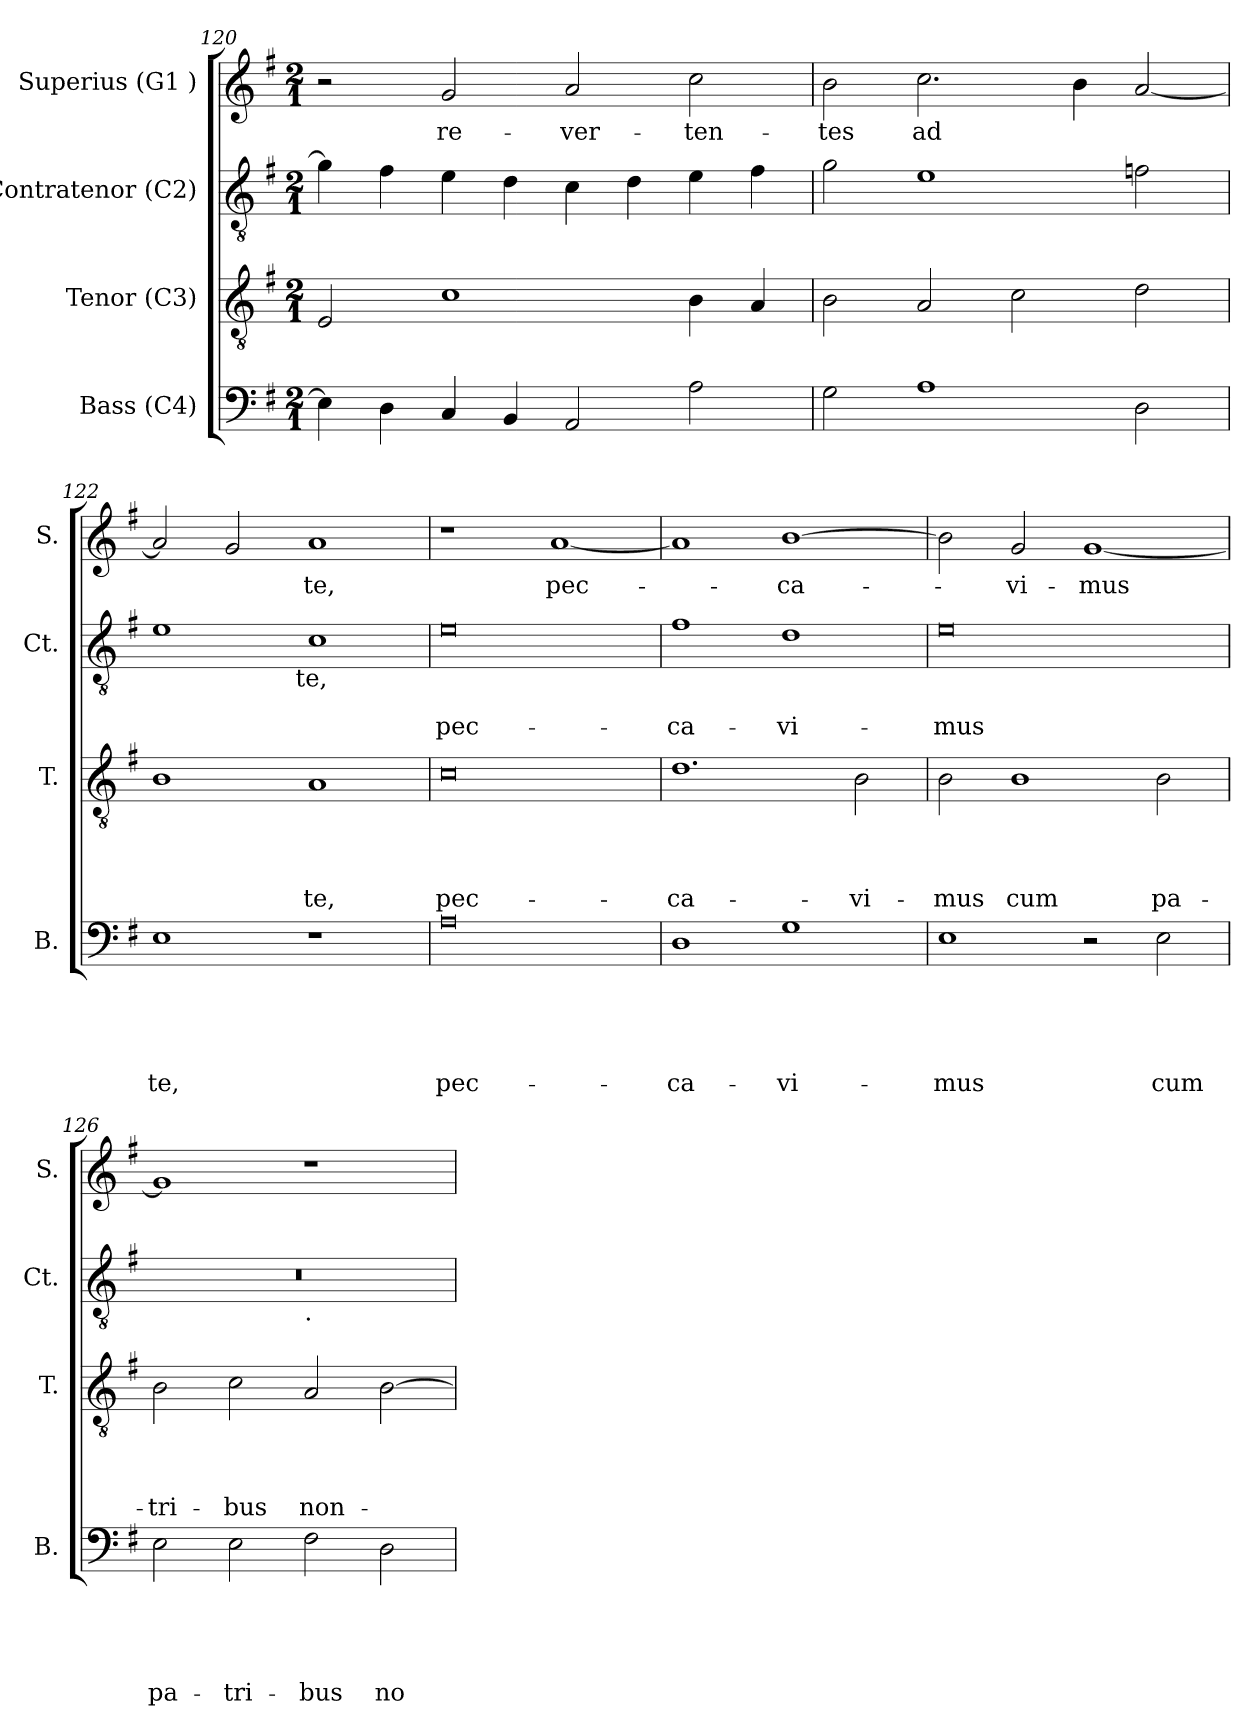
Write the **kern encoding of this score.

**kern	**text	**text	**text	**text	**text	**kern	**text	**text	**text	**text	**kern	**text	**text	**kern	**text
*part4	*part4	*part4	*part4	*part4	*part4	*part3	*part3	*part3	*part3	*part3	*part2	*part2	*part2	*part1	*part1
*staff4	*staff4	*staff4	*staff4	*staff4	*staff4	*staff3	*staff3	*staff3	*staff3	*staff3	*staff2	*staff2	*staff2	*staff1	*staff1
*I"Bass (C4)	*	*	*	*	*	*I"Tenor (C3)	*	*	*	*	*I"Contratenor (C2)	*	*	*I"Superius (G1 )	*
*I'B.	*	*	*	*	*	*I'T.	*	*	*	*	*I'Ct.	*	*	*I'S.	*
*clefF4	*	*	*	*	*	*clefGv2	*	*	*	*	*clefGv2	*	*	*clefG2	*
*k[f#]	*	*	*	*	*	*k[f#]	*	*	*	*	*k[f#]	*	*	*k[f#]	*
*G:	*	*	*	*	*	*G:	*	*	*	*	*G:	*	*	*G:	*
*M2/1	*	*	*	*	*	*M2/1	*	*	*	*	*M2/1	*	*	*M2/1	*
=120	=120	=120	=120	=120	=120	=120	=120	=120	=120	=120	=120	=120	=120	=120	=120
4E\]	.	.	.	.	.	2E/	.	.	.	.	4g\]	.	.	2r	.
4D\	.	.	.	.	.	.	.	.	.	.	4f#\	.	.	.	.
!	!	!	!	!	!	!	!	!	!	!	!	!	!	!	!LO:LY:b
4C/	.	.	.	.	.	1c	.	.	.	.	4e\	.	.	2g/	re-
4BB/	.	.	.	.	.	.	.	.	.	.	4d\	.	.	.	.
!	!	!	!	!	!	!	!	!	!	!	!	!	!	!	!LO:LY:b
2AA/	.	.	.	.	.	.	.	.	.	.	4c\	.	.	2a/	-ver-
.	.	.	.	.	.	.	.	.	.	.	4d\	.	.	.	.
!	!	!	!	!	!	!	!	!	!	!	!	!	!	!	!LO:LY:b
2A\	.	.	.	.	.	4B\	.	.	.	.	4e\	.	.	2cc\	-ten-
.	.	.	.	.	.	4A/	.	.	.	.	4f#\	.	.	.	.
!!LO:LB:g=z
=121	=121	=121	=121	=121	=121	=121	=121	=121	=121	=121	=121	=121	=121	=121	=121
!	!	!	!	!	!	!	!	!	!	!	!	!	!	!	!LO:LY:b
2G\	.	.	.	.	.	2B\	.	.	.	.	2g\	.	.	2b\	-tes
!	!	!	!	!	!	!	!	!	!	!	!	!	!	!	!LO:LY:b
1A	.	.	.	.	.	2A/	.	.	.	.	1e	.	.	2.cc\	ad
.	.	.	.	.	.	2c\	.	.	.	.	.	.	.	.	.
.	.	.	.	.	.	.	.	.	.	.	.	.	.	4b\	.
2D\	.	.	.	.	.	2d\	.	.	.	.	2f\	.	.	[<2a/	.
=122	=122	=122	=122	=122	=122	=122	=122	=122	=122	=122	=122	=122	=122	=122	=122
!	!	!	!	!	!LO:LY:b	!	!	!	!	!	!	!	!	!	!
*	*	*	*	*	*	*	*	*	*	*	*^	*	*	*	*
1E	.	.	.	.	te,	1B	.	.	.	.	1e	2ryy	.	.	2a/]	.
.	.	.	.	.	.	.	.	.	.	.	.	4...ryy	.	.	2g/	.
!	!	!	!	!	!	!	!	!	!	!	!	!LO:TX:b:t=te,	!	!	!	!
.	.	.	.	.	.	.	.	.	.	.	.	1ryy	.	.	.	.
!	!	!	!	!	!	!	!	!	!	!LO:LY:b	!	!	!	!	!	!LO:LY:b
1r	.	.	.	.	.	1A	.	.	.	te,	1c	.	.	.	1a	te,
.	.	.	.	.	.	.	.	.	.	.	.	32ryy	.	.	.	.
=123	=123	=123	=123	=123	=123	=123	=123	=123	=123	=123	=123	=123	=123	=123	=123	=123
!	!	!	!	!	!LO:LY:b	!	!	!	!	!LO:LY:b	!	!	!	!LO:LY:b	!	!
*	*	*	*	*	*	*	*	*	*	*	*v	*v	*	*	*	*
0A	.	.	.	.	pec-	0c	.	.	.	pec-	0e	.	pec-	1r	.
!	!	!	!	!	!	!	!	!	!	!	!	!	!	!	!LO:LY:b
.	.	.	.	.	.	.	.	.	.	.	.	.	.	[<1a	pec-
=124	=124	=124	=124	=124	=124	=124	=124	=124	=124	=124	=124	=124	=124	=124	=124
!	!	!	!	!	!LO:LY:b	!	!	!	!	!LO:LY:b	!	!	!LO:LY:b	!	!
1D	.	.	.	.	-ca-	1.d	.	.	.	-ca-	1f#	.	-ca-	1a]	.
!	!	!	!	!	!LO:LY:b	!	!	!	!	!	!	!	!LO:LY:b	!	!LO:LY:b
1G	.	.	.	.	-vi-	.	.	.	.	.	1d	.	-vi-	[>1b	-ca-
!	!	!	!	!	!	!	!	!	!	!LO:LY:b	!	!	!	!	!
.	.	.	.	.	.	2B\	.	.	.	-vi-	.	.	.	.	.
=125	=125	=125	=125	=125	=125	=125	=125	=125	=125	=125	=125	=125	=125	=125	=125
!	!	!	!	!	!LO:LY:b	!	!	!	!	!LO:LY:b	!	!	!LO:LY:b	!	!
1E	.	.	.	.	-mus	2B\	.	.	.	-mus	0e	.	-mus	2b\]	.
!	!	!	!	!	!	!	!	!	!	!LO:LY:b	!	!	!	!	!LO:LY:b
.	.	.	.	.	.	1B	.	.	.	cum	.	.	.	2g/	-vi-
!	!	!	!	!	!	!	!	!	!	!	!	!	!	!	!LO:LY:b
2r	.	.	.	.	.	.	.	.	.	.	.	.	.	[>1g	-mus
!	!	!	!	!	!LO:LY:b	!	!	!	!	!LO:LY:b	!	!	!	!	!
2E\	.	.	.	.	cum	2B\	.	.	.	pa-	.	.	.	.	.
!!LO:PB:g=z
=126	=126	=126	=126	=126	=126	=126	=126	=126	=126	=126	=126	=126	=126	=126	=126
!	!	!	!	!	!LO:LY:b	!	!	!	!	!LO:LY:b	!	!	!	!	!
*	*	*	*	*	*	*	*	*	*	*	*^	*	*	*	*
2E\	.	.	.	.	pa-	2B\	.	.	.	-tri-	0r	1ryy	.	.	1g]	.
!	!	!	!	!	!LO:LY:b	!	!	!	!	!LO:LY:b	!	!	!	!	!	!
2E\	.	.	.	.	-tri-	2c\	.	.	.	-bus	.	.	.	.	.	.
!	!	!	!	!	!	!	!	!	!	!	!	!LO:TX:b:t=.	!	!	!	!
!	!	!	!	!	!LO:LY:b	!	!	!	!	!LO:LY:b	!	!	!	!	!	!
2F#\	.	.	.	.	-bus	2A/	.	.	.	non-	.	1ryy	.	.	1r	.
!	!	!	!	!	!LO:LY:b	!	!	!	!	!	!	!	!	!	!	!
2D\	.	.	.	.	no-	[>2B\	.	.	.	.	.	.	.	.	.	.
*	*	*	*	*	*	*	*	*	*	*	*v	*v	*	*	*	*
=	=	=	=	=	=	=	=	=	=	=	=	=	=	=	=
*-	*-	*-	*-	*-	*-	*-	*-	*-	*-	*-	*-	*-	*-	*-	*-
